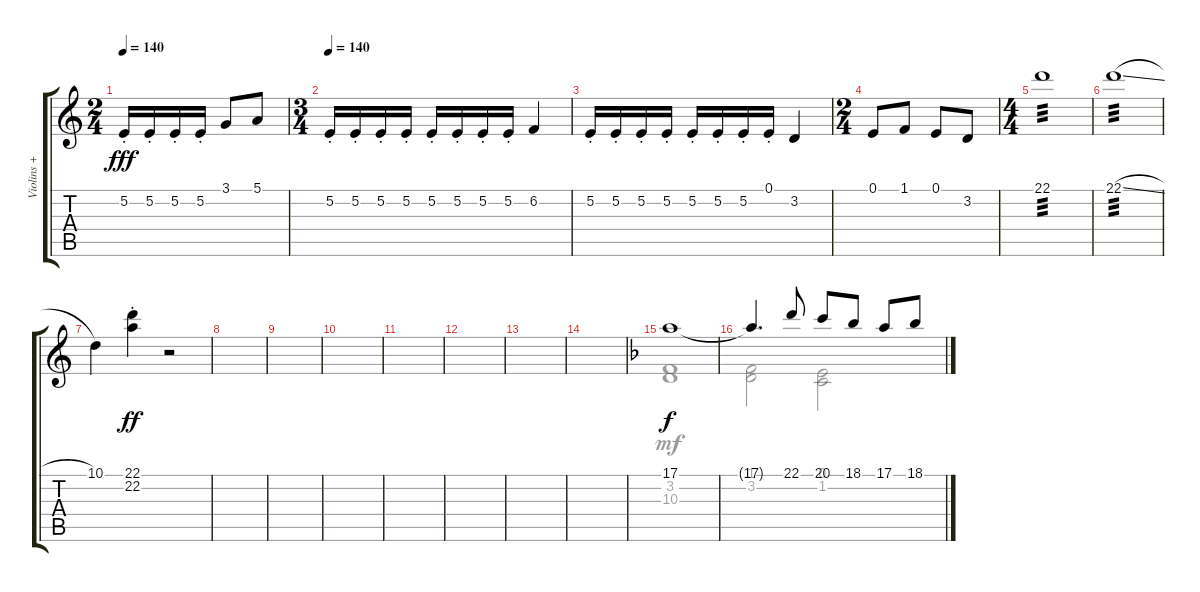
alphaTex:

\track ("Violins + Violas" "Violins + ") {instrument stringensemble1}
\staff {score tabs}
\tuning (E4 B3 G3 D3 A2 E2) {hide}
\voice
\ts (2 4)
\tempo 140
\clef g2
\ks aminor
5.2{st}.16{dy fff} 5.2{st}.16 5.2{st}.16 5.2{st}.16 3.1.8 5.1.8 |
\ts (3 4)
\tempo 140
5.2{st}.16 5.2{st}.16 5.2{st}.16 5.2{st}.16 5.2{st}.16 5.2{st}.16 5.2{st}.16 5.2{st}.16 6.2.4 |
5.2{st}.16 5.2{st}.16 5.2{st}.16 5.2{st}.16 5.2{st}.16 5.2{st}.16 5.2{st}.16 0.1{st}.16 3.2.4 |
\ts (2 4)
0.1.8 1.1.8 0.1.8 3.2.8 |
\ts (4 4)
22.1.1{tp 3} |
22.1{sl}.1{tp 3} |
10.1.4 (22.1{st} 22.2{st}).4{dy ff} r.2 |
|
|
|
|
|
|
|
\ks dminor
17.1.1{dy f} |
17.1{t}.4{d} 22.1.8 20.1.8 18.1.8 17.1.8 18.1.8
\voice
\clef g2
\ottava regular
\simile none
\ks aminor
|
|
|
|
|
|
|
|
|
|
|
|
|
|
\ks dminor
(3.2 10.3).1{dy mf} |
(1.1 3.2).2 (0.1 1.2).2
